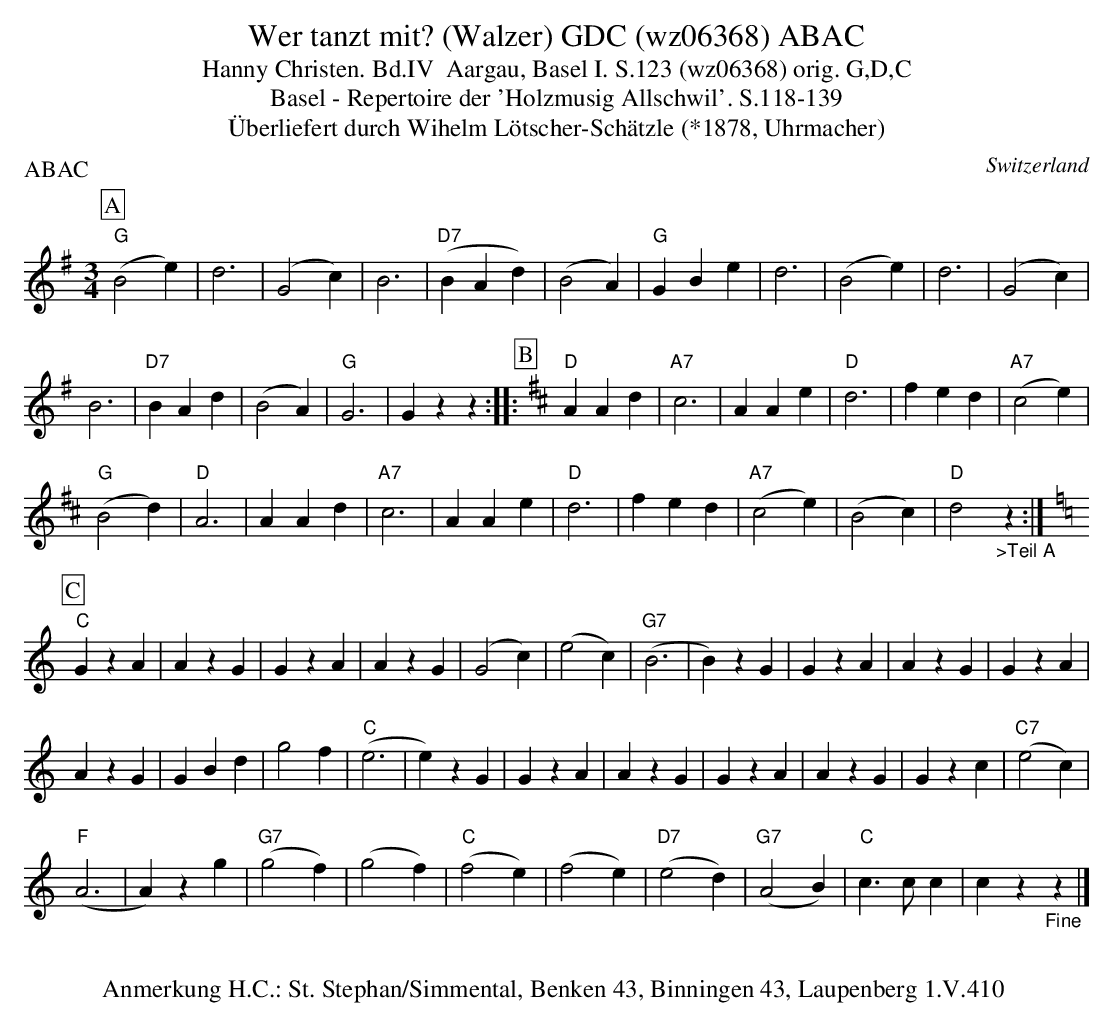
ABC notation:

X:1
T:Wer tanzt mit? (Walzer) GDC (wz06368) ABAC
T:Hanny Christen. Bd.IV  Aargau, Basel I. S.123 (wz06368) orig. G,D,C
T: Basel - Repertoire der 'Holzmusig Allschwil'. S.118-139
T:Überliefert durch Wihelm Lötscher-Schätzle (*1878, Uhrmacher)
P:ABAC
M:3/4
L:1/4
O:Switzerland
K:G major
[P:A] ("G"B2e) | d3 | (G2c) | B3 | ("D7"BAd) | (B2A) | "G"GBe | d3 | (B2e) | d3 | (G2c) |
B3 | "D7"BAd | (B2A) | "G"G3 | Gzz :: [P:B] [K:D] "D"AAd | "A7"c3 | AAe | "D"d3 | fed | ("A7"c2e) |
("G"B2d) | "D"A3 | AAd | "A7"c3 | AAe | "D"d3 | fed | ("A7"c2e) | (B2c) | "D"d2"_>Teil A"z :| [P:C] [K:C]
"C"GzA | AzG | GzA | AzG | (G2c) | (e2c) | ("G7"B3 | B)zG | GzA | AzG | GzA |
AzG | GBd | g2f | ("C"e3 | e)zG | GzA | AzG | GzA | AzG | Gzc | ("C7"e2c) |
("F"A3 | A) zg | ("G7"g2f) | (g2f) | ("C"f2e) | (f2e) | ("D7"e2d) | ("G7"A2B) | "C"c>cc | cz"_Fine"z |]
W:
W:Anmerkung H.C.: St. Stephan/Simmental, Benken 43, Binningen 43, Laupenberg 1.V.410
